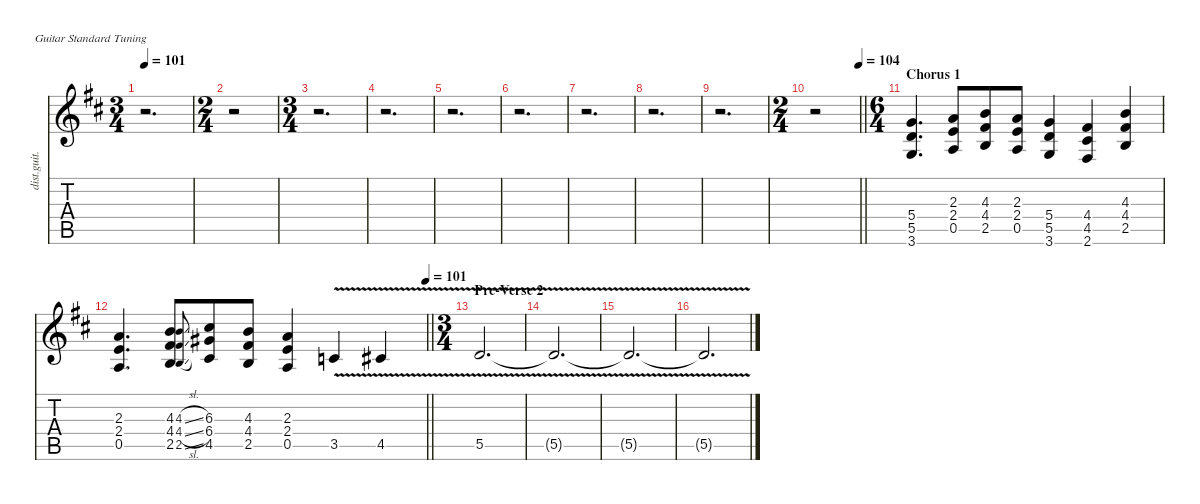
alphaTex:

\defaultSystemsLayout 4
\hideDynamics
\bracketExtendMode nobrackets
\otherSystemsTrackNameOrientation horizontal
\track ("James Hetfield (Rythym)" "dist.guit.") {defaultSystemsLayout 8 instrument distortionguitar}
\staff {score tabs}
\tuning (E4 B3 G3 D3 A2 E2)
\ts (3 4)
\tempo 101
\clef g2
\ks bminor
r.2{d dy f beam Down} |
\ts (2 4)
\beaming (8 2 2)
r.2{beam Down} |
\ts (3 4)
\beaming (8 2 2 2)
r.2{d beam Down} |
r.2{d beam Down} |
r.2{d beam Down} |
r.2{d beam Down} |
r.2{d beam Down} |
r.2{d beam Down} |
r.2{d beam Down} |
\ts (2 4)
\beaming (8 2 2)
\tempo (104 1)
\barLineRight lightlight
r.2{beam Down} |
\ts (6 4)
\beaming (8 6 6)
\section ("" "Chorus 1")
(5.4{acc forcenatural} 5.5{acc forcenatural} 3.6{acc forcenatural}).4{d beam Up} (2.3{acc forcenatural} 2.4{acc forcenatural} 0.5{acc forcenatural}).8{beam Up} (4.3{acc forcenatural} 4.4{acc #} 2.5{acc forcenatural}).8{beam Up} (2.3{acc forcenatural} 2.4{acc forcenatural} 0.5{acc forcenatural}).8{beam Up} (5.4{acc forcenatural} 5.5{acc forcenatural} 3.6{acc forcenatural}).4{beam Up} (4.4{acc #} 4.5{acc #} 2.6{acc #}).4{beam Up} (4.3{acc forcenatural} 4.4{acc #} 2.5{acc forcenatural}).4{beam Up} |
\tempo (101 1)
\barLineRight lightlight
(2.3{acc forcenatural} 2.4{acc forcenatural} 0.5{acc forcenatural}).4{d beam Up} (4.3{acc forcenatural} 4.4{acc #} 2.5{acc forcenatural}).8{beam Up} (4.3{sl acc forcenatural} 4.4{sl acc #} 2.5{sl acc forcenatural}).8{gr onbeat dy mf beam Up} (6.3{acc #} 6.4{acc #} 4.5{acc #}).8{dy f beam Up} (4.3{acc forcenatural} 4.4{acc #} 2.5{acc forcenatural}).8{beam Up} (2.3{acc forcenatural} 2.4{acc forcenatural} 0.5{acc forcenatural}).4{beam Up} 3.5{v acc forcenatural}.4{beam Up} 4.5{v acc #}.4{beam Up} |
\ts (3 4)
\beaming (8 2 2 2)
\section ("" "Pre-Verse 2")
5.5{v acc forcenatural}.2{d beam Up} |
5.5{v t acc forcenatural}.2{d beam Up} |
5.5{v t acc forcenatural}.2{d beam Up} |
5.5{v t acc forcenatural}.2{d beam Up}
